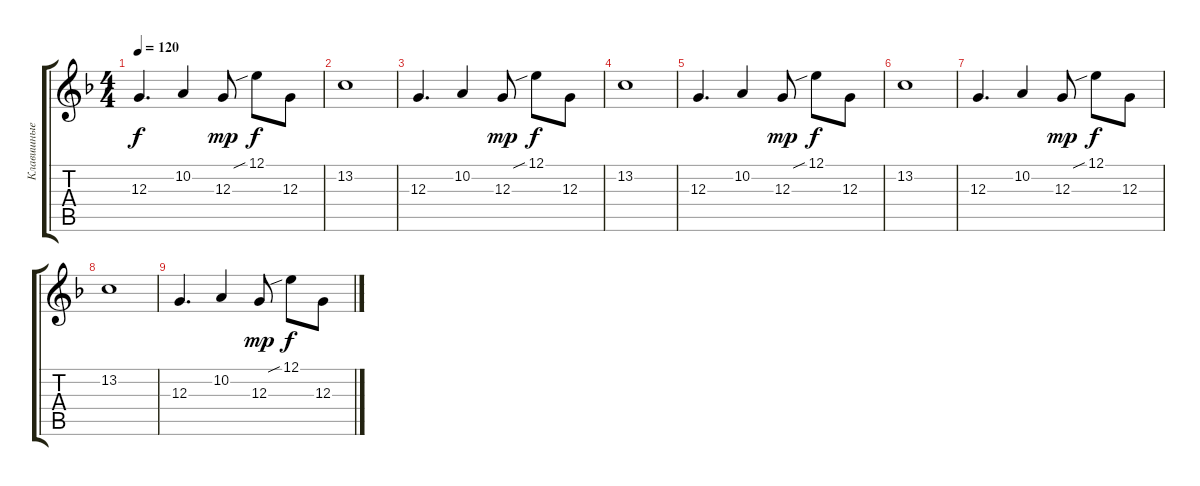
\track ("Клавишные" "Клавишные") {instrument lead1square}
\staff {score tabs}
\tuning (E4 B3 G3 D3 A2 E2) {hide}
\ts (4 4)
\tempo 120
\clef g2
\ks f
12.3.4{d dy f} 10.2.4 12.3.8{dy mp} 12.1{sib}.8{dy f} 12.3.8 |
13.2.1{volume 3} |
12.3.4{d} 10.2.4 12.3.8{dy mp} 12.1{sib}.8{dy f} 12.3.8 |
13.2.1 |
12.3.4{d} 10.2.4 12.3.8{dy mp} 12.1{sib}.8{dy f} 12.3.8 |
13.2.1{volume 0} |
12.3.4{d} 10.2.4 12.3.8{dy mp} 12.1{sib}.8{dy f} 12.3.8 |
13.2.1 |
12.3.4{d} 10.2.4 12.3.8{dy mp} 12.1{sib}.8{dy f} 12.3.8
